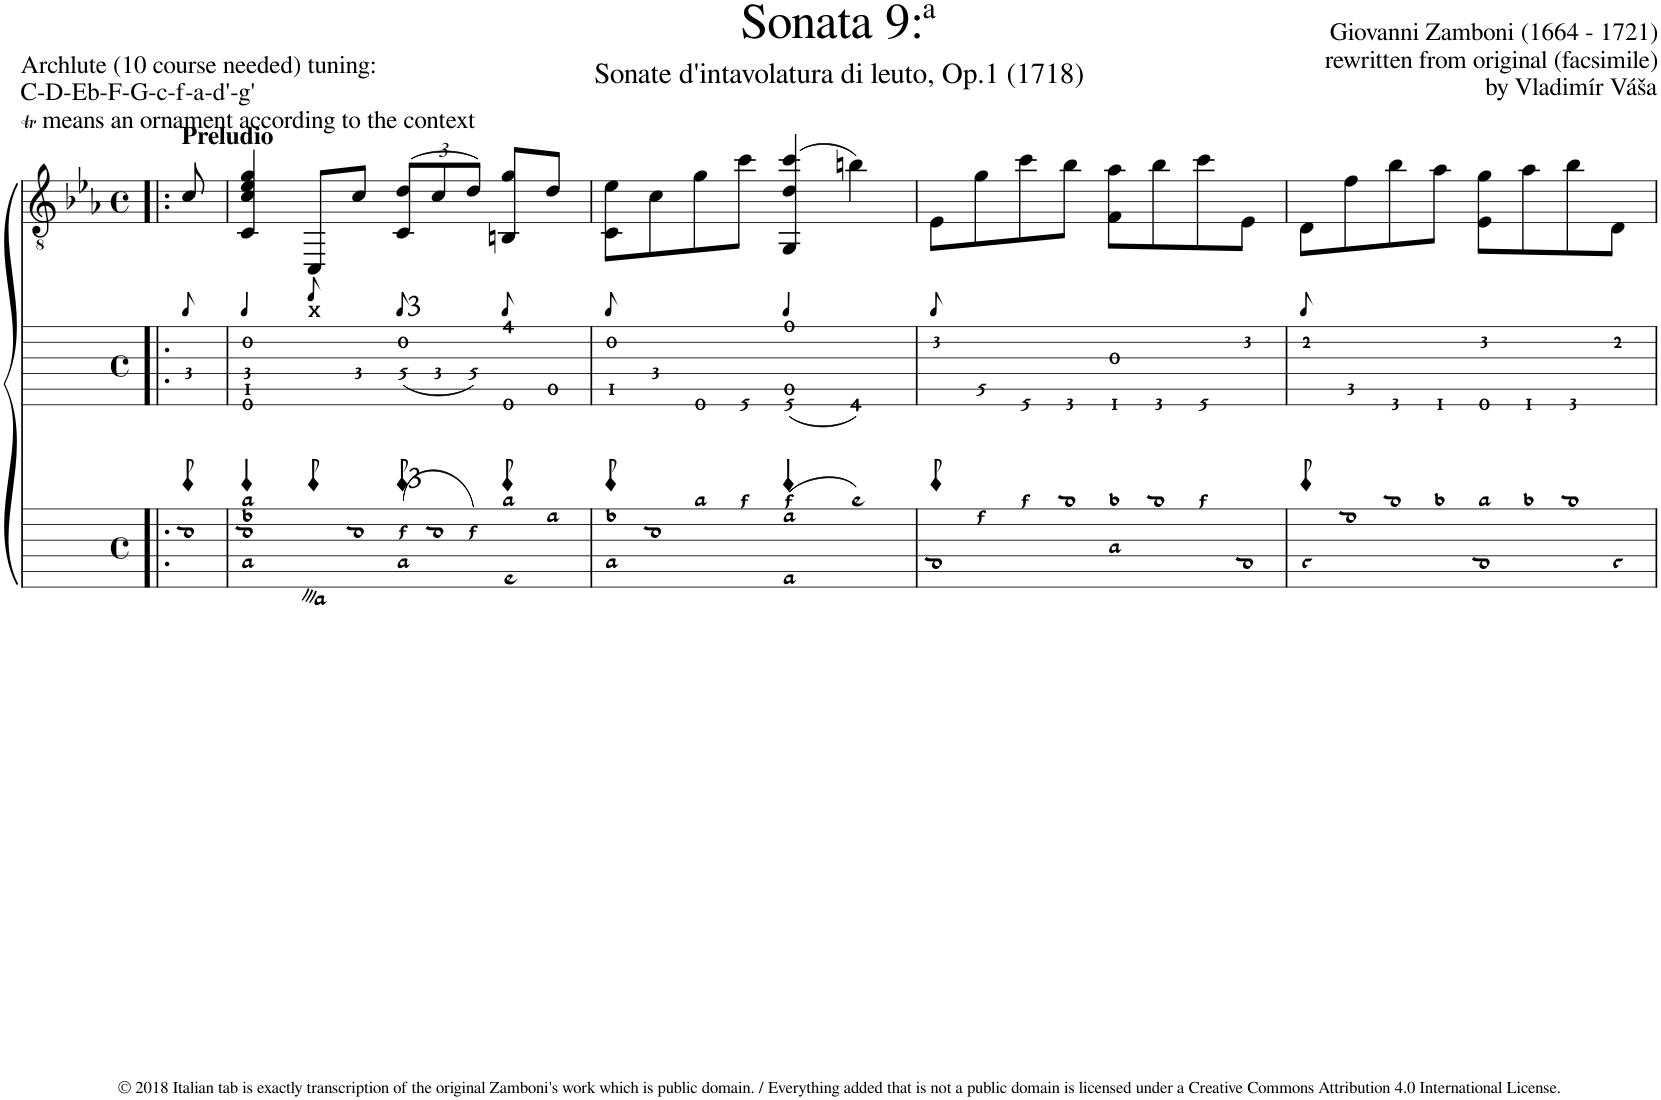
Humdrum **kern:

**kern	**kern	**kern
*part1	*part1	*part1
*staff3	*staff2	*staff1
*I"Archlute	*	*
*I'Arl.	*	*
*stria6	*stria6	*
*	*	*clefGv2
*k[b-e-a-]	*k[b-e-a-]	*k[b-e-a-]
*M4/4	*M4/4	*M4/4
*met(c)	*met(c)	*met(c)
=1!|:	=1!|:	=1!|:
!	!	!LO:TX:a:B:t=Preludio
8c	8c	8c/
=2	=2	=2
4C 4c 4e- 4g	4C 4c 4e- 4g	4C/ 4c/ 4e-/ 4g/
8CCL	8CCL	8CC/L
8cJ	8cJ	8c/J
*Xbrackettup	*Xbrackettup	*Xbrackettup
12C\ 12d\L	12C\ 12d\L	(>12C/ 12d/L
12c	12c	12c/
12dJ	12dJ	12d/J)
8BBn\ 8g\L	8BBn\ 8g\L	8BBn/ 8g/L
8dJ	8dJ	8d/J
=3	=3	=3
8C\ 8e-\L	8C\ 8e-\L	8C\ 8e-\L
8cJ	8cJ	8c\
8gL	8gL	8g\
8ccJ	8ccJ	8cc\J
4GG 4d 4cc	4GG 4d 4cc	(4GG/ 4d/ 4cc/
4bn	4bn	4bn\)
=4	=4	=4
8E-L	8E-L	8E-\L
8gJ	8gJ	8g\
8ccL	8ccL	8cc\
8b-J	8b-J	8b-\J
8F\ 8a-\L	8F\ 8a-\L	8F\ 8a-\L
8b-J	8b-J	8b-\
8ccL	8ccL	8cc\
8E-J	8E-J	8E-\J
=5	=5	=5
8DL	8DL	8D\L
8fJ	8fJ	8f\
8b-L	8b-L	8b-\
8a-J	8a-J	8a-\J
8E-\ 8g\L	8E-\ 8g\L	8E-\ 8g\L
8a-J	8a-J	8a-\
8b-L	8b-L	8b-\
8DJ	8DJ	8D\J
=	=	=
*-	*-	*-
